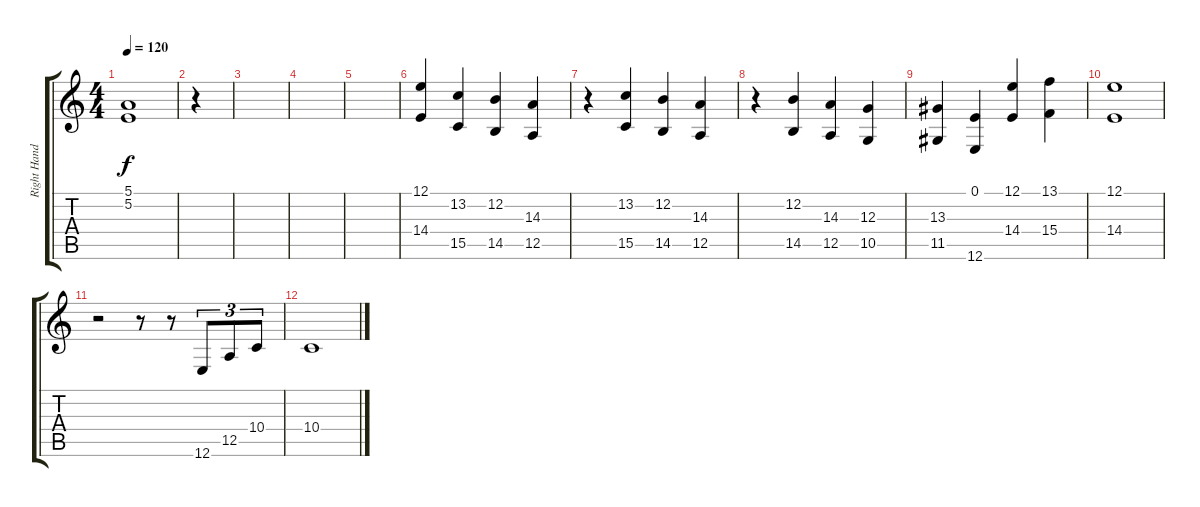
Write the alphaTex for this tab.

\track ("Right Hand - G Major - 1st part" "Right Hand") {instrument violin}
\staff {score tabs}
\tuning (E4 B3 G3 D3 A2 E2) {hide}
\ts (4 4)
\tempo 120
\clef g2
\ks c
(5.1{t} 5.2{t}).1{dy f} |
r.4 |
|
|
|
(12.1 14.4).4 (13.2 15.5).4 (12.2 14.5).4 (14.3 12.5).4 |
r.4 (13.2 15.5).4 (12.2 14.5).4 (14.3 12.5).4 |
r.4 (12.2 14.5).4 (14.3 12.5).4 (12.3 10.5).4 |
(13.3 11.5).4 (0.1 12.6).4 (12.1 14.4).4 (13.1 15.4).4 |
(12.1 14.4).1 |
r.2 r.8 r.8 12.6.8{tu (3 2)} 12.5.8{tu (3 2)} 10.4.8{tu (3 2)} |
10.4.1
